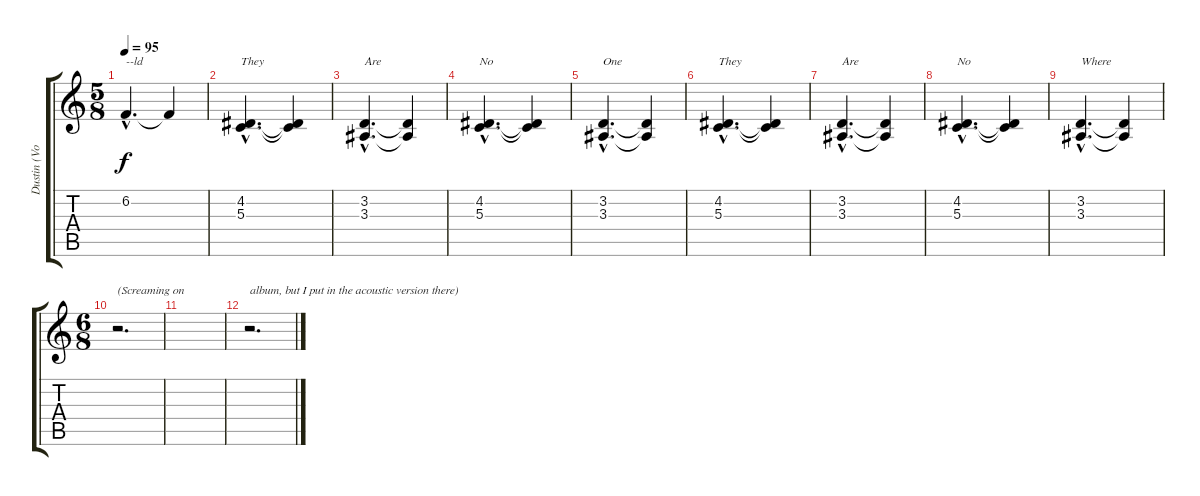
\track ("Dustin (Voice)" "Dustin (Vo") {instrument oboe}
\staff {score tabs}
\tuning (E4 B3 G3 D3 A2 E2) {hide}
\ts (5 8)
\tempo 95
\clef g2
\ks c
6.2{hac}.4{d txt "--ld" dy f} 6.2{t}.4 |
(4.2{hac} 5.3{hac}).4{d txt "They"} (4.2{t} 5.3{t}).4 |
(3.2{hac} 3.3{hac}).4{d txt "Are"} (3.2{t} 3.3{t}).4 |
(4.2{hac} 5.3{hac}).4{d txt "No"} (4.2{t} 5.3{t}).4 |
(3.2{hac} 3.3{hac}).4{d txt "One"} (3.2{t} 3.3{t}).4 |
(4.2{hac} 5.3{hac}).4{d txt "They"} (4.2{t} 5.3{t}).4 |
(3.2{hac} 3.3{hac}).4{d txt "Are"} (3.2{t} 3.3{t}).4 |
(4.2{hac} 5.3{hac}).4{d txt "No"} (4.2{t} 5.3{t}).4 |
(3.2{hac} 3.3{hac}).4{d txt "Where"} (3.2{t} 3.3{t}).4 |
\ts (6 8)
r.2{d txt "(Screaming on"} |
|
r.2{d txt "album, but I put in the acoustic version there)"}
